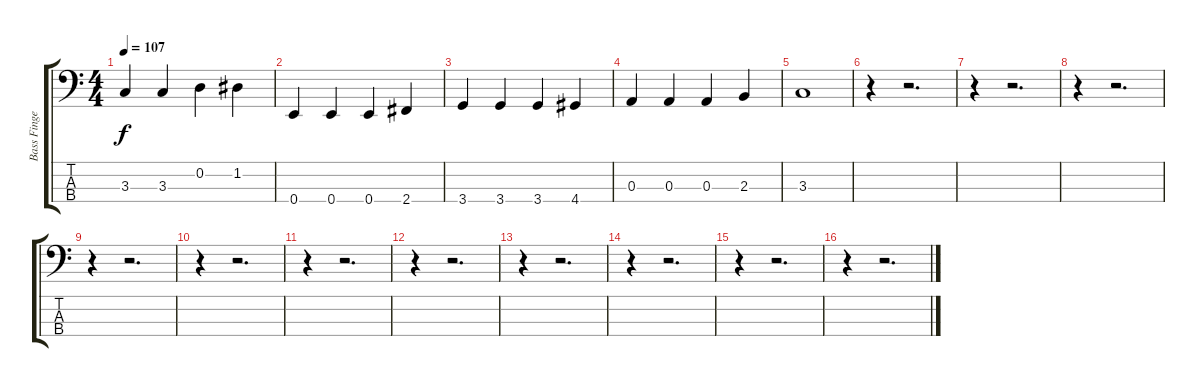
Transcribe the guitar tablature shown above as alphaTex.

\track ("Bass Finger" "Bass Finge") {instrument electricbassfinger}
\staff {score tabs}
\tuning (G2 D2 A1 E1) {hide}
\ts (4 4)
\tempo 107
\clef f4
\ks c
3.3.4{dy f} 3.3.4 0.2.4 1.2.4 |
0.4.4 0.4.4 0.4.4 2.4.4 |
3.4.4 3.4.4 3.4.4 4.4.4 |
0.3.4 0.3.4 0.3.4 2.3.4 |
3.3.1 |
r.4 r.2{d} |
r.4 r.2{d} |
r.4 r.2{d} |
r.4 r.2{d} |
r.4 r.2{d} |
r.4 r.2{d} |
r.4 r.2{d} |
r.4 r.2{d} |
r.4 r.2{d} |
r.4 r.2{d} |
r.4 r.2{d}
